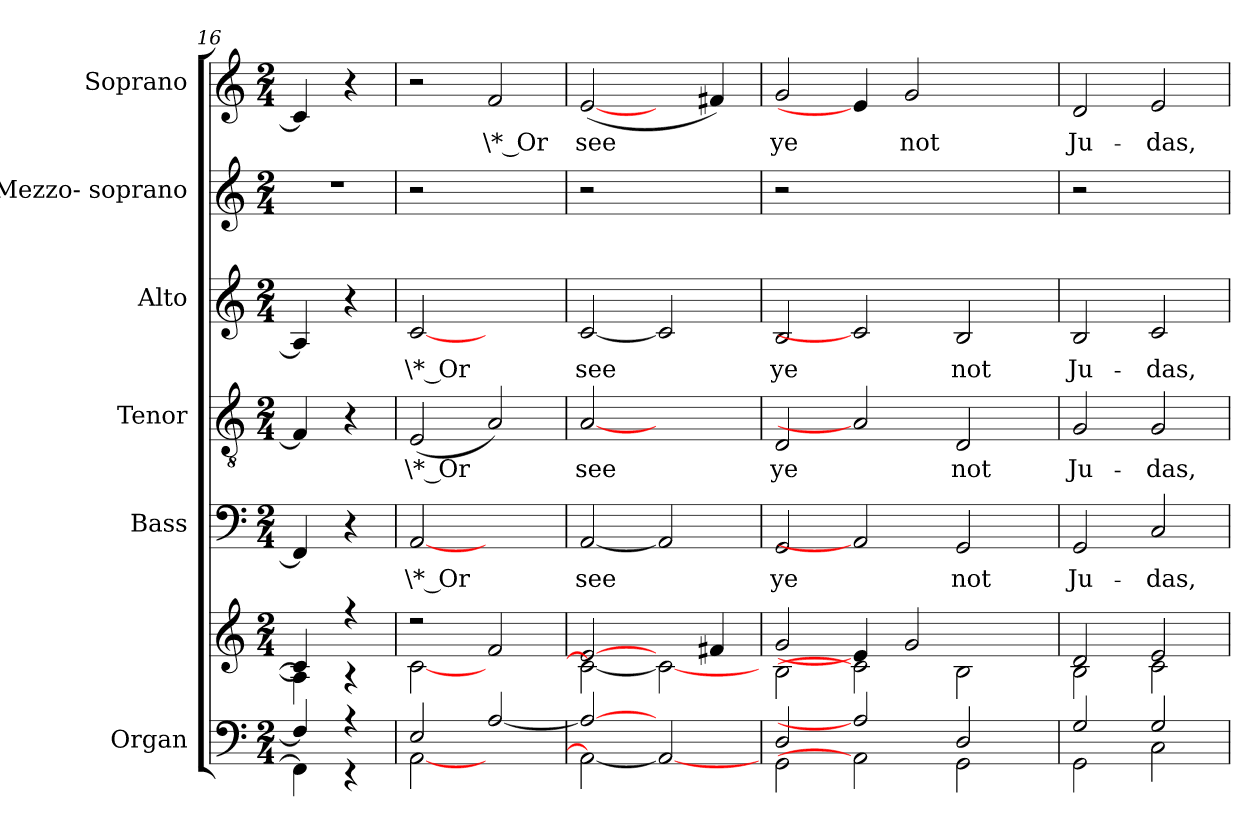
**kern	**kern	**kern	**text	**kern	**text	**kern	**text	**kern	**kern	**text
*part6	*part6	*part5	*part5	*part4	*part4	*part3	*part3	*part2	*part1	*part1
*staff7	*staff6	*staff5	*staff5	*staff4	*staff4	*staff3	*staff3	*staff2	*staff1	*staff1
*I"Organ	*	*I"Bass	*	*I"Tenor	*	*I"Alto	*	*I"Mezzo- soprano	*I"Soprano	*
*I'Org.	*	*I'B	*	*I'T.	*	*I'A	*	*I'M-S.	*I'S	*
*clefF4	*clefG2	*clefF4	*	*clefGv2	*	*clefG2	*	*clefG2	*clefG2	*
*	*	*	*	*ITrd7c12	*	*	*	*	*	*
*k[]	*k[]	*k[]	*	*k[]	*	*k[]	*	*k[]	*k[]	*
*C:	*C:	*C:	*	*C:	*	*C:	*	*C:	*C:	*
*M2/4	*M2/4	*M2/4	*	*M2/4	*	*M2/4	*	*M2/4	*M2/4	*
=16	=16	=16	=16	=16	=16	=16	=16	=16	=16	=16
*^	*^	*	*	*	*	*	*	*	*	*
!	!	!	!	!	!	!	!	!	!	!LO:N:vis=1	!	!
4Fi/]	4FFi\]	4ci/]	4Ai\]	4FFi/]	.	4FFi/]	.	4Ai/]	.	2r	4ci/]	.
4r	4r	4r	4r	4r	.	4r	.	4r	.	.	4r	.
!!LO:PB:g=z
=17	=17	=17	=17	=17	=17	=17	=17	=17	=17	=17	=17	=17
!	!	!	!	!	!LO:LY:b:color=#000000	!	!	!	!	!	!	!
!	!	!	!	!	!	!	!LO:LY:b:color=#000000	!	!	!	!	!
!	!	!	!	!	!	!	!	!	!LO:LY:b:color=#000000	!	!	!
2Ei/	[2AAi	2r	[2ci	[2AAi	\* Or	(2EEi/	\* Or	[2ci	\* Or	2r	2r	.
!	!	!	!	!	!	!	!	!	!	!	!	!LO:LY:b:color=#000000
[2Ai/	2ryy	2fi/	2ryy	2ryy	.	2AAi/)	.	2ryy	.	2ryy	2fi/	\* Or
=18	=18	=18	=18	=18	=18	=18	=18	=18	=18	=18	=18	=18
!	!	!	!	!	!LO:LY:b:color=#000000	!	!	!	!	!	!	!
!	!	!	!	!	!	!	!LO:LY:b:color=#000000	!	!	!	!	!
!	!	!	!	!	!	!	!	!	!LO:LY:b:color=#000000	!	!	!
!	!	!	!	!	!	!	!	!	!	!	!	!LO:LY:b:color=#000000
2Ai_	2AAi_	[2ei/	2ci_	[2AAi	see	[2AAi	see	[2ci	see	2r	([2ei/	see
2ryy	2AAi_	4ryy	2ci_	2AAi]	.	2ryy	.	2ci]	.	2ryy	4ryy	.
.	.	4f#Xi/	.	.	.	.	.	.	.	.	4f#Xi/)	.
=19	=19	=19	=19	=19	=19	=19	=19	=19	=19	=19	=19	=19
!	!	!	!	!	!LO:LY:b:color=#000000	!	!	!	!	!	!	!
!	!	!	!	!	!	!	!LO:LY:b:color=#000000	!	!	!	!	!
!	!	!	!	!	!	!	!	!	!LO:LY:b:color=#000000	!	!	!
!	!	!	!	!	!	!	!	!	!	!	!	!LO:LY:b:color=#000000
2Di/	2GGi\	2gi/	2Bi\	2GGi/	ye	2DDi/	ye	2Bi/	ye	2r	2gi/	ye
2Ai]	2AAi]	4ei/]	2ci]	2AAi]	.	2AAi]	.	2ci]	.	1ryy	4ei/]	.
!	!	!	!	!	!	!	!	!	!	!	!	!LO:LY:b:color=#000000
.	.	2gi/	.	.	.	.	.	.	.	.	2gi/	not
!	!	!	!	!	!LO:LY:b:color=#000000	!	!	!	!	!	!	!
!	!	!	!	!	!	!	!LO:LY:b:color=#000000	!	!	!	!	!
!	!	!	!	!	!	!	!	!	!LO:LY:b:color=#000000	!	!	!
2Di/	2GGi\	.	2Bi\	2GGi/	not	2DDi/	not	2Bi/	not	.	.	.
.	.	4ryy	.	.	.	.	.	.	.	.	4ryy	.
=20	=20	=20	=20	=20	=20	=20	=20	=20	=20	=20	=20	=20
!	!	!	!	!	!LO:LY:b:color=#000000	!	!	!	!	!	!	!
!	!	!	!	!	!	!	!LO:LY:b:color=#000000	!	!	!	!	!
!	!	!	!	!	!	!	!	!	!LO:LY:b:color=#000000	!	!	!
!	!	!	!	!	!	!	!	!	!	!	!	!LO:LY:b:color=#000000
2Gi/	2GGi\	2di/	2Bi\	2GGi/	Ju-	2GGi/	Ju-	2Bi/	Ju-	2r	2di/	Ju-
!	!	!	!	!	!LO:LY:b:color=#000000	!	!	!	!	!	!	!
!	!	!	!	!	!	!	!LO:LY:b:color=#000000	!	!	!	!	!
!	!	!	!	!	!	!	!	!	!LO:LY:b:color=#000000	!	!	!
!	!	!	!	!	!	!	!	!	!	!	!	!LO:LY:b:color=#000000
2Gi/	2Ci\	2ei/	2ci\	2Ci/	-das,	2GGi/	-das,	2ci/	-das,	2ryy	2ei/	-das,
*v	*v	*	*	*	*	*	*	*	*	*	*	*
*	*v	*v	*	*	*	*	*	*	*	*	*
=	=	=	=	=	=	=	=	=	=	=
*-	*-	*-	*-	*-	*-	*-	*-	*-	*-	*-
